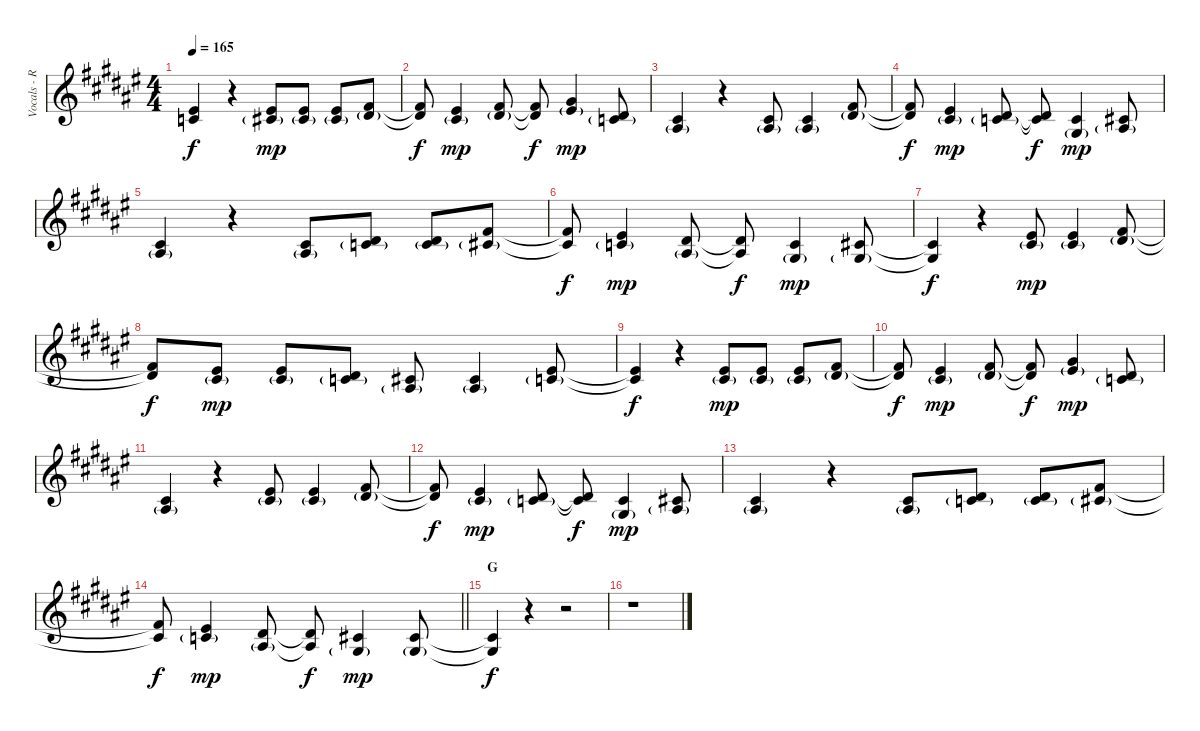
\track ("Vocals - Ruki" "Vocals - R") {instrument lead6voice}
\staff {score}
\tuning (B3 Gb3 D3 A2 E2 B1) {hide}
\ts (4 4)
\tempo 165
\clef g2
\ks f#
(6.1{t} 6.2{t}).4{dy f} r.4 (6.1 7.2{g}).8{dy mp} (6.1 7.2{g}).8 (6.1 7.2{g}).8 (7.1 9.2{g}).8 |
(7.1{t} 9.2{t}).8{dy f} (6.1 7.2{g}).4{dy mp} (7.1 9.2{g}).8 (7.1{t} 9.2{t}).8{dy f} (9.1 11.2{g}).4{dy mp} (4.1 6.2{g}).8 |
(2.1 4.2{g}).4 r.4 (2.1 4.2{g}).8 (2.1 4.2{g}).4 (7.1 9.2{g}).8 |
(7.1{t} 9.2{t}).8{dy f} (6.1 7.2{g}).4{dy mp} (4.1 6.2{g}).8 (4.1{t} 6.2{t}).8{dy f} (1.1 2.2{g}).4{dy mp} (2.1 4.2{g}).8 |
(2.1 4.2{g}).4 r.4 (2.1 4.2{g}).8 (4.1 6.2{g}).8 (4.1 6.2{g}).8 (7.1 7.2{g}).8 |
(7.1{t} 7.2{t}).8{dy f} (6.1 6.2{g}).4{dy mp} (4.1 4.2{g}).8 (4.1{t} 4.2{t}).8{dy f} (1.1 2.2{g}).4{dy mp} (2.1 2.2{g}).8 |
(2.1{t} 2.2{t}).4{dy f} r.4 (6.1 7.2{g}).8{dy mp} (6.1 7.2{g}).4 (7.1 9.2{g}).8 |
(7.1{t} 9.2{t}).8{dy f} (6.1 7.2{g}).8{dy mp} (6.1 7.2{g}).8 (4.1 6.2{g}).8 (2.1 4.2{g}).8 (2.1 4.2{g}).4 (6.1 6.2{g}).8 |
(6.1{t} 6.2{t}).4{dy f} r.4 (6.1 7.2{g}).8{dy mp} (6.1 7.2{g}).8 (6.1 7.2{g}).8 (7.1 9.2{g}).8 |
(7.1{t} 9.2{t}).8{dy f} (6.1 7.2{g}).4{dy mp} (7.1 9.2{g}).8 (7.1{t} 9.2{t}).8{dy f} (9.1 11.2{g}).4{dy mp} (4.1 6.2{g}).8 |
(2.1 4.2{g}).4 r.4 (6.1 7.2{g}).8 (6.1 7.2{g}).4 (7.1 9.2{g}).8 |
(7.1{t} 9.2{t}).8{dy f} (6.1 7.2{g}).4{dy mp} (4.1 6.2{g}).8 (4.1{t} 6.2{t}).8{dy f} (1.1 2.2{g}).4{dy mp} (2.1 4.2{g}).8 |
(2.1 4.2{g}).4 r.4 (2.1 4.2{g}).8 (4.1 6.2{g}).8 (4.1 6.2{g}).8 (7.1 7.2{g}).8 |
\barLineRight lightlight
(7.1{t} 7.2{t}).8{dy f} (6.1 6.2{g}).4{dy mp} (4.1 4.2{g}).8 (4.1{t} 4.2{t}).8{dy f} (2.1 2.2{g}).4{dy mp} (2.1 2.2{g}).8 |
\section ("" "G")
(2.1{t} 2.2{t}).4{dy f} r.4 r.2 |
r.1
